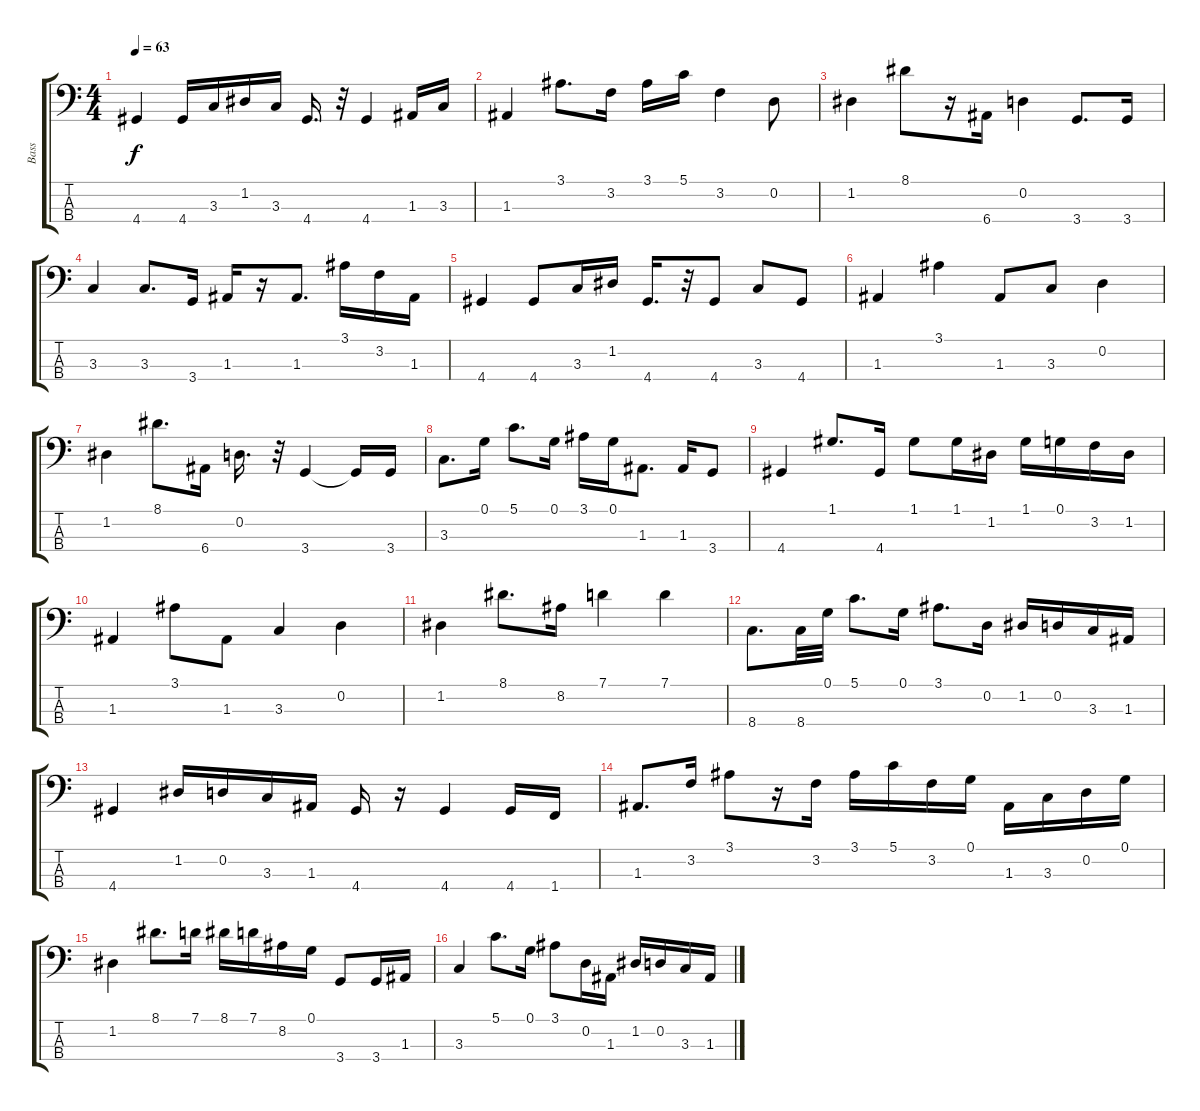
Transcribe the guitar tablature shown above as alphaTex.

\track ("Bass" "Bass") {instrument electricbassfinger}
\staff {score tabs}
\tuning (G2 D2 A1 E1) {hide}
\ts (4 4)
\tempo 63
\clef f4
\ks c
4.4.4{dy f} 4.4.16 3.3.16 1.2.16 3.3.16 4.4.16{d} r.32 4.4.4 1.3.16 3.3.16 |
1.3.4 3.1.8{d} 3.2.16 3.1.16 5.1.16 3.2.4 0.2.8 |
1.2.4 8.1.8 r.16 6.4.16 0.2.4 3.4.8{d} 3.4.16 |
3.3.4 3.3.8{d} 3.4.16 1.3.16 r.16 1.3.8{d} 3.1.16 3.2.16 1.3.16 |
4.4.4 4.4.8 3.3.16 1.2.16 4.4.16{d} r.32 4.4.8 3.3.8 4.4.8 |
1.3.4 3.1.4 1.3.8 3.3.8 0.2.4 |
1.2.4 8.1.8{d} 6.4.16 0.2.16{d} r.32 3.4.4 3.4{t}.16 3.4.16 |
3.3.8{d} 0.1.16 5.1.8{d} 0.1.16 3.1.16 0.1.16 1.3.8{d} 1.3.16 3.4.8 |
4.4.4 1.1.8{d} 4.4.16 1.1.8 1.1.16 1.2.16 1.1.16 0.1.16 3.2.16 1.2.16 |
1.3.4 3.1.8 1.3.8 3.3.4 0.2.4 |
1.2.4 8.1.8{d} 8.2.16 7.1.4 7.1.4 |
8.4.8{d} 8.4.32 0.1.32 5.1.8{d} 0.1.16 3.1.8{d} 0.2.16 1.2.16 0.2.16 3.3.16 1.3.16 |
4.4.4 1.2.16 0.2.16 3.3.16 1.3.16 4.4.16 r.16 4.4.4 4.4.16 1.4.16 |
1.3.8{d} 3.2.16 3.1.8 r.16 3.2.16 3.1.16 5.1.16 3.2.16 0.1.16 1.3.16 3.3.16 0.2.16 0.1.16 |
1.2.4 8.1.8{d} 7.1.16 8.1.16 7.1.16 8.2.16 0.1.16 3.4.8 3.4.16 1.3.16 |
3.3.4 5.1.8{d} 0.1.16 3.1.8 0.2.16 1.3.16 1.2.16 0.2.16 3.3.16 1.3.16
